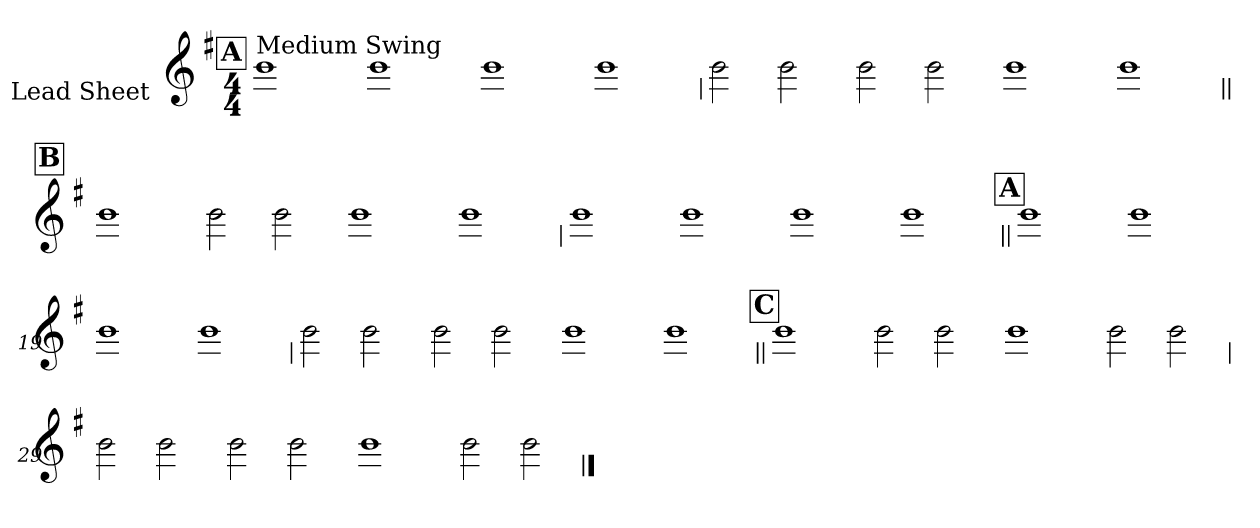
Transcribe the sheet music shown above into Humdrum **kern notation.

**kern
*part1
*staff1
*I"Lead Sheet
*stria0
*clefG2
*k[f#]
*G:
*M4/4
!!LO:REH:place=s1:a:t=A
=1||
!LO:TX:a:t=Medium Swing
1b
=2-
1b
=3-
1b
=4-
1b
!!LO:LB:g=z
=5
2b
2b
=6-
2b
2b
=7-
1b
=8-
1b
!!LO:LB:g=z
!!LO:REH:place=s1:a:t=B
=9||
1b
=10-
2b
2b
=11-
1b
=12-
1b
!!LO:LB:g=z
=13
1b
=14-
1b
=15-
1b
=16-
1b
!!LO:LB:g=z
!!LO:REH:place=s1:a:t=A
=17||
1b
=18-
1b
=19-
1b
=20-
1b
!!LO:LB:g=z
=21
2b
2b
=22-
2b
2b
=23-
1b
=24-
1b
!!LO:LB:g=z
!!LO:REH:place=s1:a:t=C
=25||
1b
=26-
2b
2b
=27-
1b
=28-
2b
2b
!!LO:LB:g=z
=29
2b
2b
=30-
2b
2b
=31-
1b
=32-
2b
2b
==
*-
